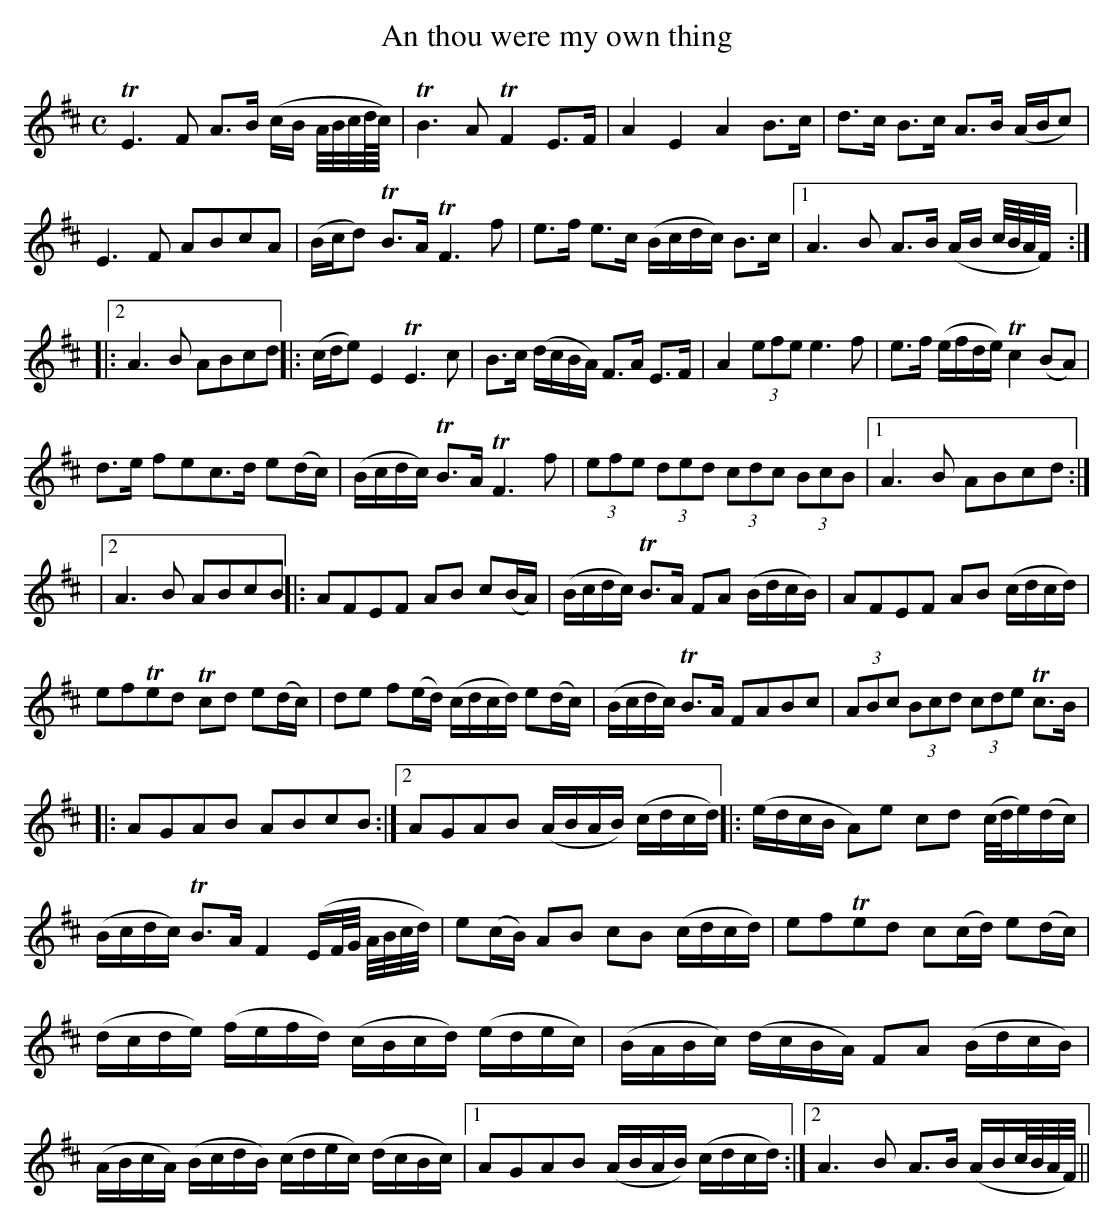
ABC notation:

X:1
T:An thou were my own thing
M:C
L:1/8
K:Edor
TE3F A>B (c/B/ A/4B/4c/4d/8c/8)|TB3A TF2 E>F|A2E2A2 B>c|d>c B>c A>B (A/B/c)|
E3 F ABcA|(B/c/d) TB>A TF3f|e>f e>c (B/c/d/c/) B>c|1 A3B A>B (A/B/ c/4B/4A/4F/4):|
|:2A3 B ABcd||:(c/d/e) E2 TE3c|B>c (d/c/B/A/) F>A E>F|A2 (3efe e3f|e>f (e/f/d/e/) Tc2 (BA)|
d>e fec>d e(d/c/)|(B/c/d/c/) TB>A TF3f|(3efe (3ded (3cdc (3BcB|1 A3B ABcd:|
|2A3B ABcB||:AFEF AB c(B/A/)|(B/c/d/c/) TB>A FA (B/d/c/B/)|AFEF AB (c/d/c/d/)|
efTed Tcd e(d/c/)|de f(e/d/) (c/d/c/d/) e(d/c/)|(B/c/d/c/) TB>A FABc|(3ABc (3Bcd (3cde Tc>B|
|:AGAB ABcB:|2 AGAB (A/B/A/B/) (c/d/c/d/)||:(e/d/c/B/ A)e cd (c/4d/4e/)(d/c/)|
(B/c/d/c/) TB>A F2 (E/F/4G/4 A/4B/4c/4d/4)|e(c/B/) AB cB (c/d/c/d/)|efTed c(c/d/) e(d/c/)|
(d/c/d/e/) (f/e/f/d/) (c/B/c/d/) (e/d/e/c/)|(B/A/B/c/) (d/c/B/A/) FA (B/d/c/B/)|
(A/B/c/A/) (B/c/d/B/) (c/d/e/c/) (d/c/B/c/)|1 AGAB (A/B/A/B/) (c/d/c/d/):|2 A3B A>B (A/B/c/4B/4A/4F/4)||
